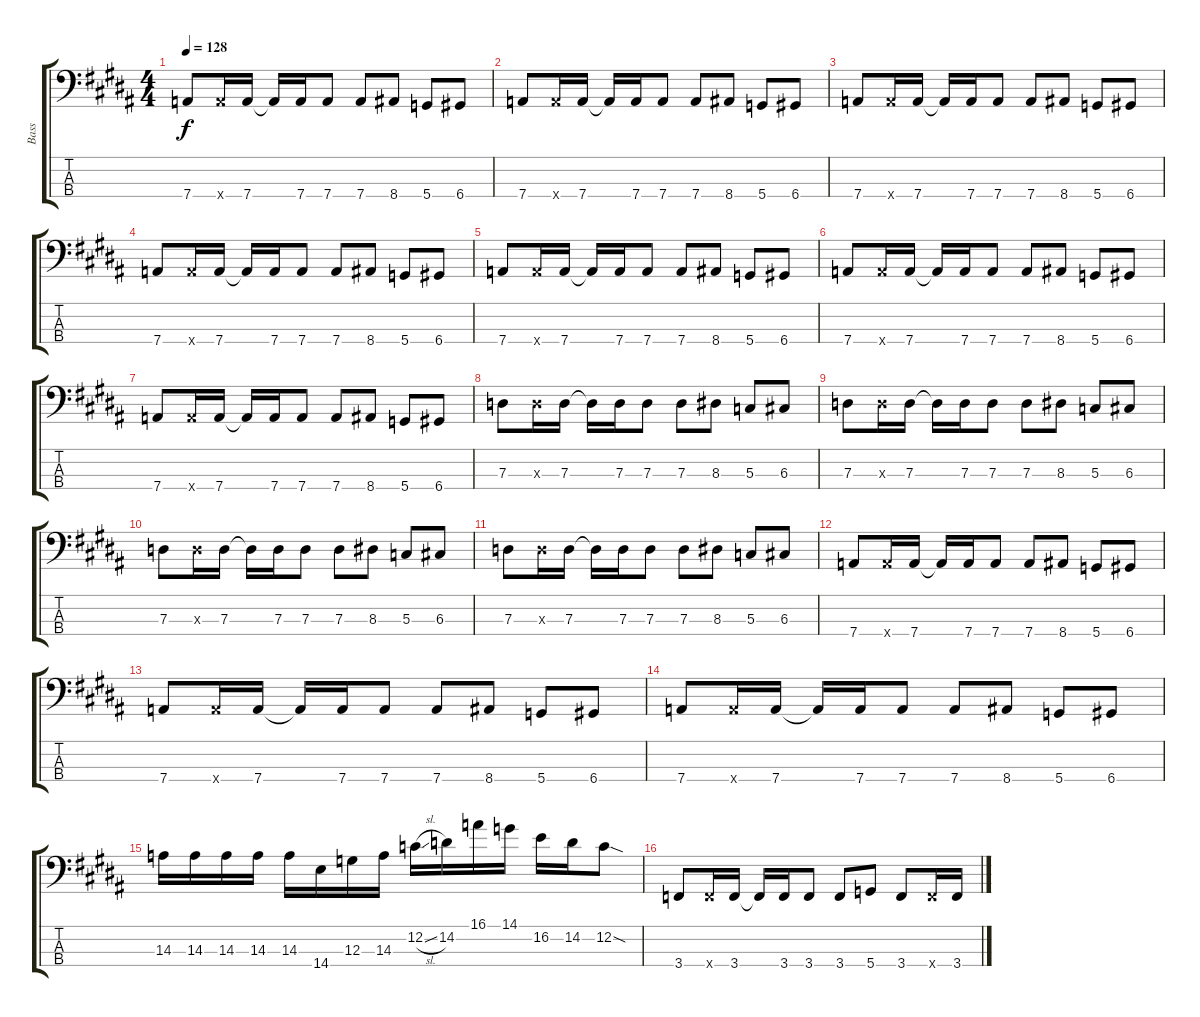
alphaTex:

\track ("Bass" "Bass") {instrument electricbasspick}
\staff {score tabs}
\tuning (F2 C2 G1 D1) {hide}
\ts (4 4)
\tempo 128
\clef f4
\ks g#minor
7.4.8{dy f} 7.4{x}.16 7.4.16 7.4{t}.16 7.4.16 7.4.8 7.4.8 8.4.8 5.4.8 6.4.8 |
\ks b
7.4.8 7.4{x}.16 7.4.16 7.4{t}.16 7.4.16 7.4.8 7.4.8 8.4.8 5.4.8 6.4.8 |
\ks g#minor
7.4.8 7.4{x}.16 7.4.16 7.4{t}.16 7.4.16 7.4.8 7.4.8 8.4.8 5.4.8 6.4.8 |
7.4.8 7.4{x}.16 7.4.16 7.4{t}.16 7.4.16 7.4.8 7.4.8 8.4.8 5.4.8 6.4.8 |
7.4.8 7.4{x}.16 7.4.16 7.4{t}.16 7.4.16 7.4.8 7.4.8 8.4.8 5.4.8 6.4.8 |
\ks b
7.4.8 7.4{x}.16 7.4.16 7.4{t}.16 7.4.16 7.4.8 7.4.8 8.4.8 5.4.8 6.4.8 |
\ks g#minor
7.4.8 7.4{x}.16 7.4.16 7.4{t}.16 7.4.16 7.4.8 7.4.8 8.4.8 5.4.8 6.4.8 |
7.3.8 7.3{x}.16 7.3.16 7.3{t}.16 7.3.16 7.3.8 7.3.8 8.3.8 5.3.8 6.3.8 |
7.3.8 7.3{x}.16 7.3.16 7.3{t}.16 7.3.16 7.3.8 7.3.8 8.3.8 5.3.8 6.3.8 |
\ks b
7.3.8 7.3{x}.16 7.3.16 7.3{t}.16 7.3.16 7.3.8 7.3.8 8.3.8 5.3.8 6.3.8 |
\ks g#minor
7.3.8 7.3{x}.16 7.3.16 7.3{t}.16 7.3.16 7.3.8 7.3.8 8.3.8 5.3.8 6.3.8 |
7.4.8 7.4{x}.16 7.4.16 7.4{t}.16 7.4.16 7.4.8 7.4.8 8.4.8 5.4.8 6.4.8 |
\ks b
7.4.8 7.4{x}.16 7.4.16 7.4{t}.16 7.4.16 7.4.8 7.4.8 8.4.8 5.4.8 6.4.8 |
\ks g#minor
7.4.8 7.4{x}.16 7.4.16 7.4{t}.16 7.4.16 7.4.8 7.4.8 8.4.8 5.4.8 6.4.8 |
14.3.16 14.3.16 14.3.16 14.3.16 14.3.16 14.4.16 12.3.16 14.3.16 12.2{sl}.16 14.2.16 16.1.16 14.1.16 16.2.16 14.2.16 12.2{sod}.8 |
\ks b
3.4.8 3.4{x}.16 3.4.16 3.4{t}.16 3.4.16 3.4.8 3.4.8 5.4.8 3.4.8 3.4{x}.16 3.4.16
